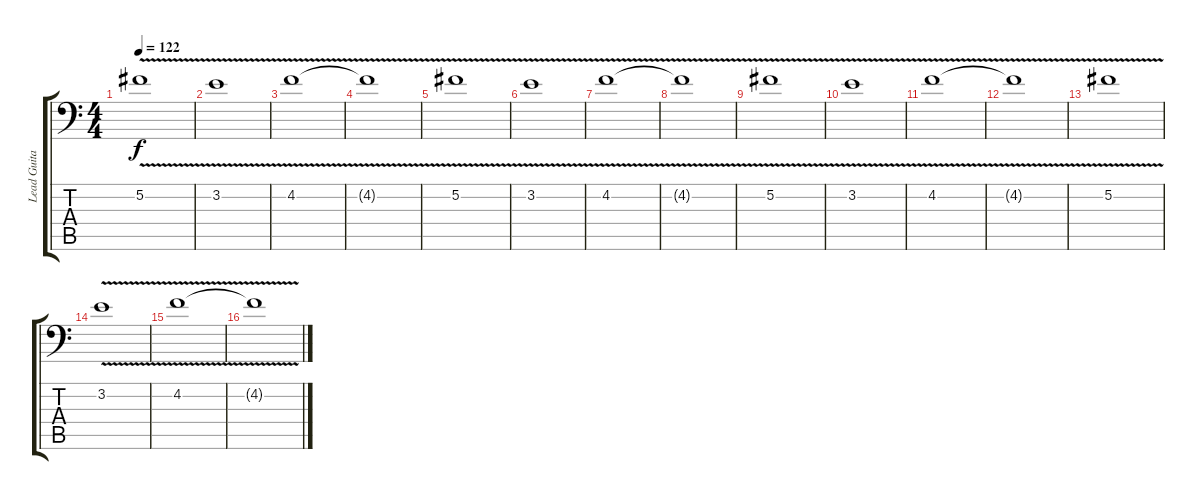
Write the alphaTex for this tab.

\track ("Lead Guitar" "Lead Guita") {instrument distortionguitar}
\staff {score tabs}
\tuning (Gb3 Db3 Ab2 Eb2 Bb1 Gb1) {hide}
\ts (4 4)
\tempo 122
\clef f4
\ks c
5.2{v}.1{dy f instrument distortionguitar} |
3.2{v}.1 |
4.2{v}.1 |
4.2{t}.1 |
5.2{v}.1 |
3.2{v}.1 |
4.2{v}.1 |
4.2{t}.1 |
5.2{v}.1 |
3.2{v}.1 |
4.2{v}.1 |
4.2{t}.1 |
5.2{v}.1 |
3.2{v}.1 |
4.2{v}.1 |
4.2{t}.1
